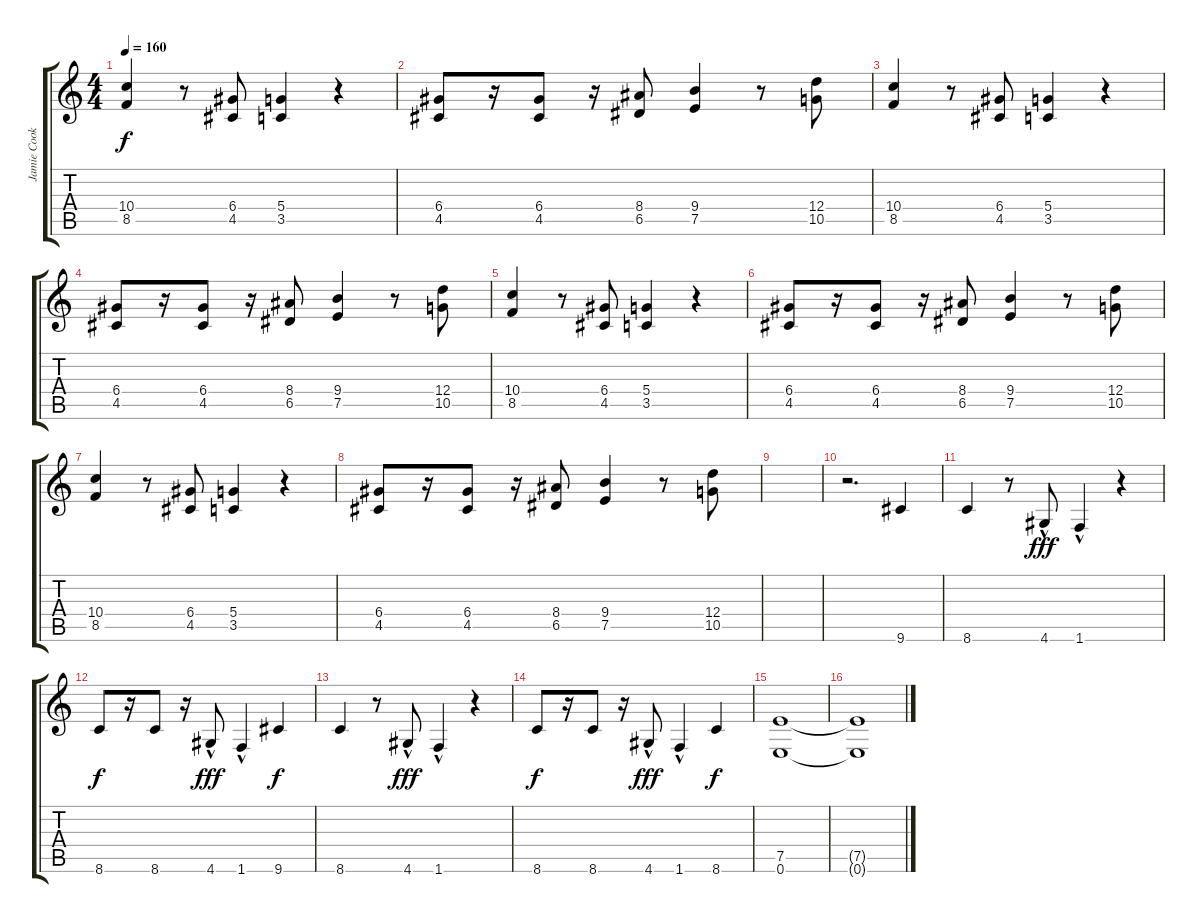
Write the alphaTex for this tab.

\track ("Jamie Cook" "Jamie Cook") {instrument distortionguitar}
\staff {score tabs}
\tuning (E4 B3 G3 D3 A2 E2) {hide}
\ts (4 4)
\tempo 160
\clef g2
\ks c
(10.4 8.5).4{dy f} r.8 (6.4 4.5).8 (5.4 3.5).4 r.4 |
(6.4 4.5).8 r.16 (6.4 4.5).8 r.16 (8.4 6.5).8 (9.4 7.5).4 r.8 (12.4 10.5).8 |
(10.4 8.5).4 r.8 (6.4 4.5).8 (5.4 3.5).4 r.4 |
(6.4 4.5).8 r.16 (6.4 4.5).8 r.16 (8.4 6.5).8 (9.4 7.5).4 r.8 (12.4 10.5).8 |
(10.4 8.5).4 r.8 (6.4 4.5).8 (5.4 3.5).4 r.4 |
(6.4 4.5).8 r.16 (6.4 4.5).8 r.16 (8.4 6.5).8 (9.4 7.5).4 r.8 (12.4 10.5).8 |
(10.4 8.5).4 r.8 (6.4 4.5).8 (5.4 3.5).4 r.4 |
(6.4 4.5).8 r.16 (6.4 4.5).8 r.16 (8.4 6.5).8 (9.4 7.5).4 r.8 (12.4 10.5).8 |
|
r.2{d} 9.6.4 |
8.6.4 r.8 4.6{hac}.8{dy fff} 1.6{hac}.4 r.4 |
8.6.8{dy f} r.16 8.6.8 r.16 4.6{hac}.8{dy fff} 1.6{hac}.4 9.6.4{dy f} |
8.6.4 r.8 4.6{hac}.8{dy fff} 1.6{hac}.4 r.4 |
8.6.8{dy f} r.16 8.6.8 r.16 4.6{hac}.8{dy fff} 1.6{hac}.4 8.6.4{dy f} |
(7.5 0.6).1 |
(7.5{t} 0.6{t}).1
